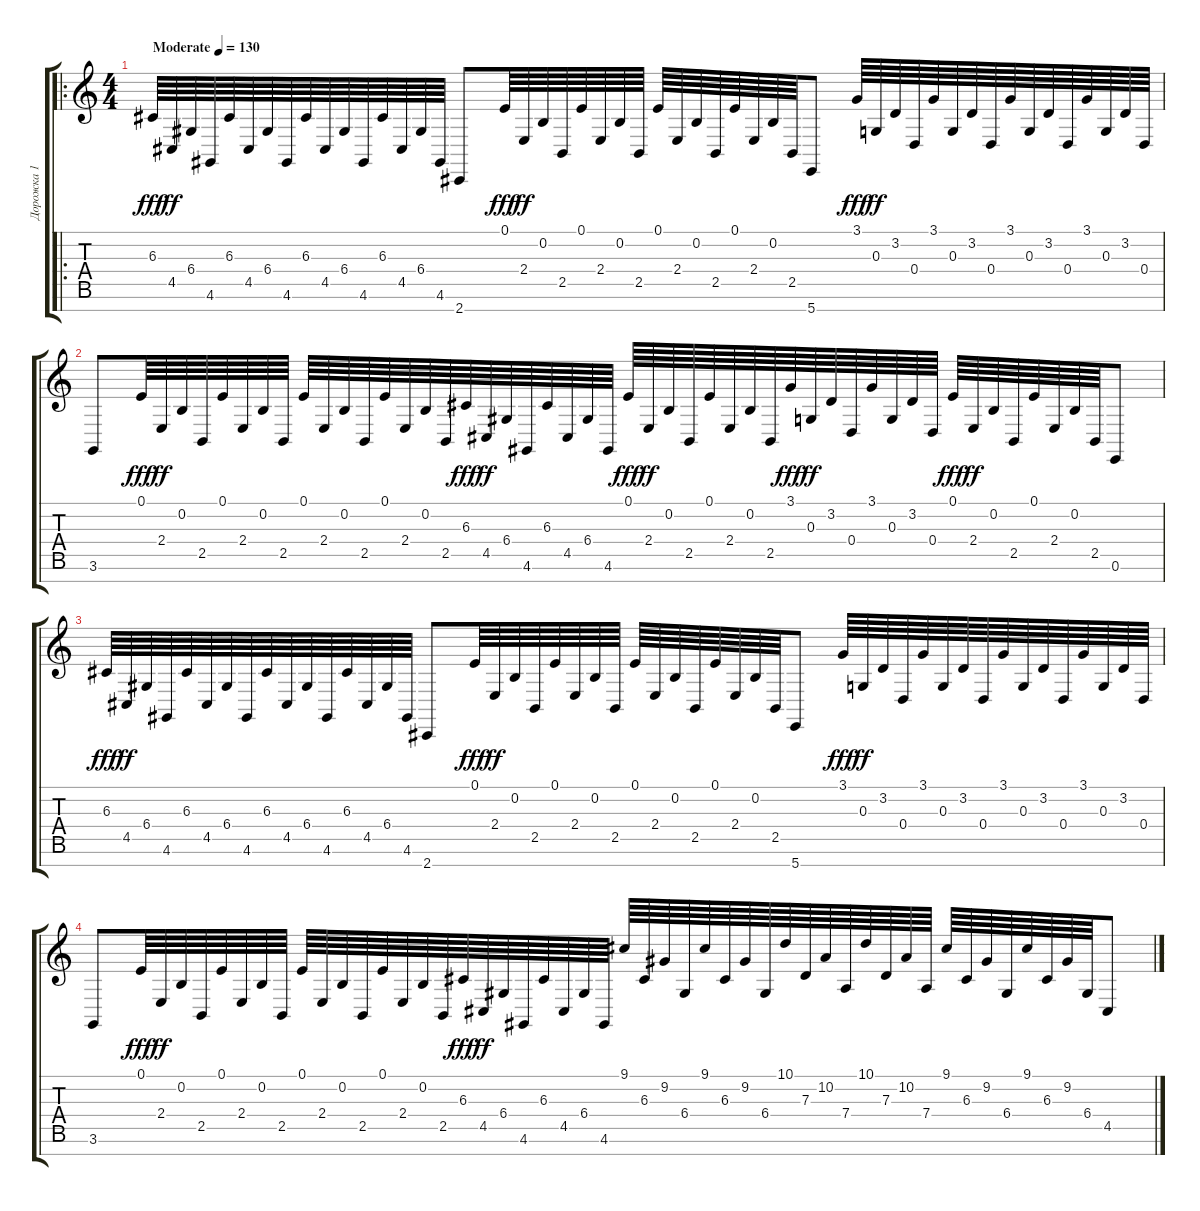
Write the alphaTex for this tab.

\track ("Дорожка 1" "Дорожка 1") {instrument lead1square}
\staff {score tabs}
\tuning (E4 B3 G3 D3 A2 E2 B1) {hide}
\ro
\ts (4 4)
\tempo (130 "Moderate")
\clef g2
\ks c
6.3.64{dy fff instrument lead1square} 4.5.64{dy ff} 6.4.64 4.6.64 6.3.64 4.5.64 6.4.64 4.6.64 6.3.64 4.5.64 6.4.64 4.6.64 6.3.64 4.5.64 6.4.64 4.6.64 2.7.8 0.1.64{dy fff} 2.4.64{dy ff} 0.2.64 2.5.64 0.1.64 2.4.64 0.2.64 2.5.64 0.1.64 2.4.64 0.2.64 2.5.64 0.1.64 2.4.64 0.2.64 2.5.64 5.7.8 3.1.64{dy fff} 0.3.64{dy ff} 3.2.64 0.4.64 3.1.64 0.3.64 3.2.64 0.4.64 3.1.64 0.3.64 3.2.64 0.4.64 3.1.64 0.3.64 3.2.64 0.4.64 |
3.6.8 0.1.64{dy fff} 2.4.64{dy ff} 0.2.64 2.5.64 0.1.64 2.4.64 0.2.64 2.5.64 0.1.64 2.4.64 0.2.64 2.5.64 0.1.64 2.4.64 0.2.64 2.5.64 6.3.64{dy fff} 4.5.64{dy ff} 6.4.64 4.6.64 6.3.64 4.5.64 6.4.64 4.6.64 0.1.64{dy fff} 2.4.64{dy ff} 0.2.64 2.5.64 0.1.64 2.4.64 0.2.64 2.5.64 3.1.64{dy fff} 0.3.64{dy ff} 3.2.64 0.4.64 3.1.64 0.3.64 3.2.64 0.4.64 0.1.64{dy fff} 2.4.64{dy ff} 0.2.64 2.5.64 0.1.64 2.4.64 0.2.64 2.5.64 0.6.8 |
6.3.64{dy fff} 4.5.64{dy ff} 6.4.64 4.6.64 6.3.64 4.5.64 6.4.64 4.6.64 6.3.64 4.5.64 6.4.64 4.6.64 6.3.64 4.5.64 6.4.64 4.6.64 2.7.8 0.1.64{dy fff} 2.4.64{dy ff} 0.2.64 2.5.64 0.1.64 2.4.64 0.2.64 2.5.64 0.1.64 2.4.64 0.2.64 2.5.64 0.1.64 2.4.64 0.2.64 2.5.64 5.7.8 3.1.64{dy fff} 0.3.64{dy ff} 3.2.64 0.4.64 3.1.64 0.3.64 3.2.64 0.4.64 3.1.64 0.3.64 3.2.64 0.4.64 3.1.64 0.3.64 3.2.64 0.4.64 |
3.6.8 0.1.64{dy fff} 2.4.64{dy ff} 0.2.64 2.5.64 0.1.64 2.4.64 0.2.64 2.5.64 0.1.64 2.4.64 0.2.64 2.5.64 0.1.64 2.4.64 0.2.64 2.5.64 6.3.64{dy fff} 4.5.64{dy ff} 6.4.64 4.6.64 6.3.64 4.5.64 6.4.64 4.6.64 9.1.64 6.3.64 9.2.64 6.4.64 9.1.64 6.3.64 9.2.64 6.4.64 10.1.64 7.3.64 10.2.64 7.4.64 10.1.64 7.3.64 10.2.64 7.4.64 9.1.64 6.3.64 9.2.64 6.4.64 9.1.64 6.3.64 9.2.64 6.4.64 4.5.8
